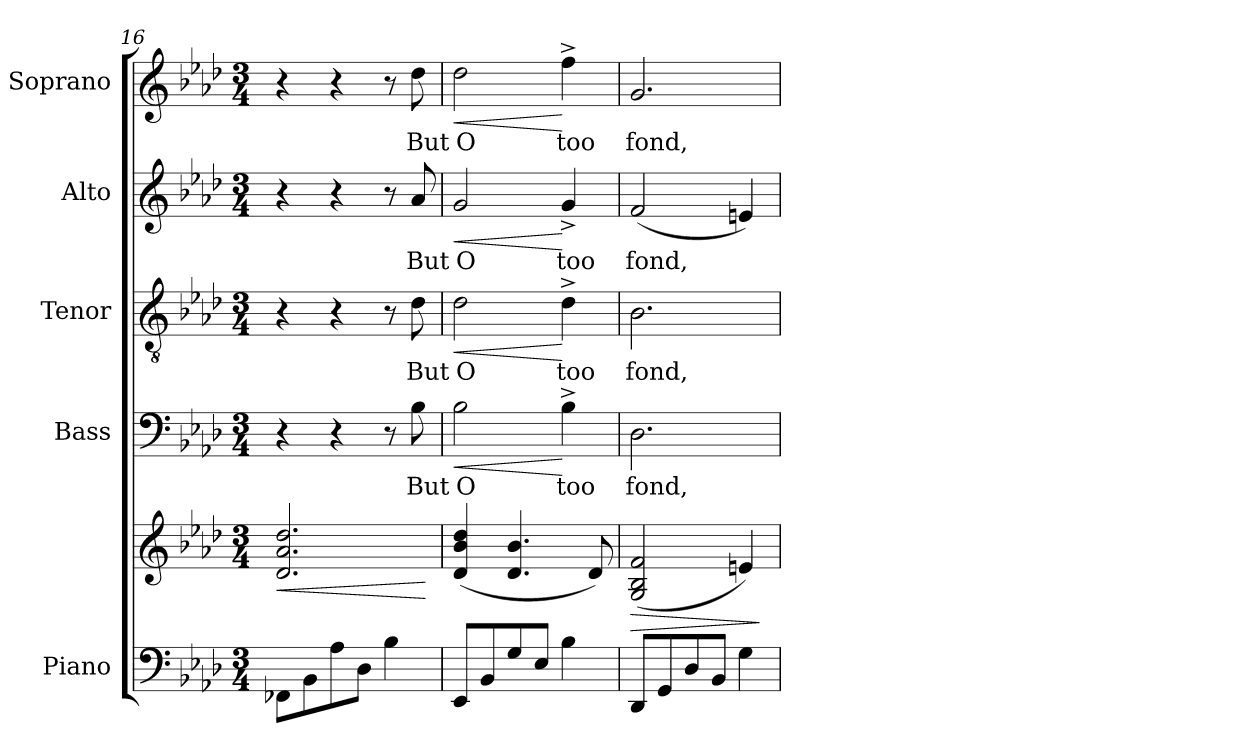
**kern	**kern	**dynam	**kern	**text	**dynam	**kern	**text	**dynam	**kern	**text	**dynam	**kern	**text	**dynam
*part5	*part5	*part5	*part4	*part4	*part4	*part3	*part3	*part3	*part2	*part2	*part2	*part1	*part1	*part1
*staff6	*staff5	*staff5/6	*staff4	*staff4	*staff4	*staff3	*staff3	*staff3	*staff2	*staff2	*staff2	*staff1	*staff1	*staff1
*I"Piano	*	*	*I"Bass	*	*	*I"Tenor	*	*	*I"Alto	*	*	*I"Soprano	*	*
*I'Pno.	*	*	*I'B.	*	*	*I'T.	*	*	*I'A.	*	*	*I'S.	*	*
*clefF4	*clefG2	*	*clefF4	*	*	*clefGv2	*	*	*clefG2	*	*	*clefG2	*	*
*k[b-e-a-d-]	*k[b-e-a-d-]	*	*k[b-e-a-d-]	*	*	*k[b-e-a-d-]	*	*	*k[b-e-a-d-]	*	*	*k[b-e-a-d-]	*	*
*M3/4	*M3/4	*	*M3/4	*	*	*M3/4	*	*	*M3/4	*	*	*M3/4	*	*
=16	=16	=16	=16	=16	=16	=16	=16	=16	=16	=16	=16	=16	=16	=16
!	!	!LO:HP:b	!	!	!	!	!	!	!	!	!	!	!	!
8FF-X\L	2.d-/ 2.a-/ 2.dd-/	<	4r	.	.	4r	.	.	4r	.	.	4r	.	.
8BB-\	.	.	.	.	.	.	.	.	.	.	.	.	.	.
8A-\	.	.	4r	.	.	4r	.	.	4r	.	.	4r	.	.
8D-\J	.	.	.	.	.	.	.	.	.	.	.	.	.	.
4B-\	.	.	8r	.	.	8r	.	.	8r	.	.	8r	.	.
.	.	.	8B-\	But	.	8d-\	But	.	8a-/	But	.	8dd-\	But	.
.	.	[	.	.	.	.	.	.	.	.	.	.	.	.
=17	=17	=17	=17	=17	=17	=17	=17	=17	=17	=17	=17	=17	=17	=17
!	!	!	!	!	!LO:HP:b	!	!	!LO:HP:b	!	!	!LO:HP:b	!	!	!LO:HP:b
8EE-/L	(>4d-/ 4b-/ 4dd-/	.	2B-\	O	<	2d-\	O	<	2g/	O	<	2dd-\	O	<
8BB-/	.	.	.	.	.	.	.	.	.	.	.	.	.	.
8G/	4.d-/ 4.b-/	.	.	.	.	.	.	.	.	.	.	.	.	.
8E-/J	.	.	.	.	.	.	.	.	.	.	.	.	.	.
4B-\	.	.	4B-^\	too	[	4d-^\	too	[	4g^>/	too	[	4ff^\	too	[
.	8d-/)	.	.	.	.	.	.	.	.	.	.	.	.	.
=18	=18	=18	=18	=18	=18	=18	=18	=18	=18	=18	=18	=18	=18	=18
!	!	!LO:HP:b	!	!	!	!	!	!	!	!	!	!	!	!
8DD-/L	(>2G/ 2B-/ 2f/	>	2.D-\	fond,	.	2.B-\	fond,	.	(2f/	fond,	.	2.g/	fond,	.
8GG/	.	.	.	.	.	.	.	.	.	.	.	.	.	.
8D-/	.	.	.	.	.	.	.	.	.	.	.	.	.	.
8BB-/J	.	.	.	.	.	.	.	.	.	.	.	.	.	.
4G\	4en/)	.	.	.	.	.	.	.	4en/)	.	.	.	.	.
.	.	]	.	.	.	.	.	.	.	.	.	.	.	.
=	=	=	=	=	=	=	=	=	=	=	=	=	=	=
*-	*-	*-	*-	*-	*-	*-	*-	*-	*-	*-	*-	*-	*-	*-
